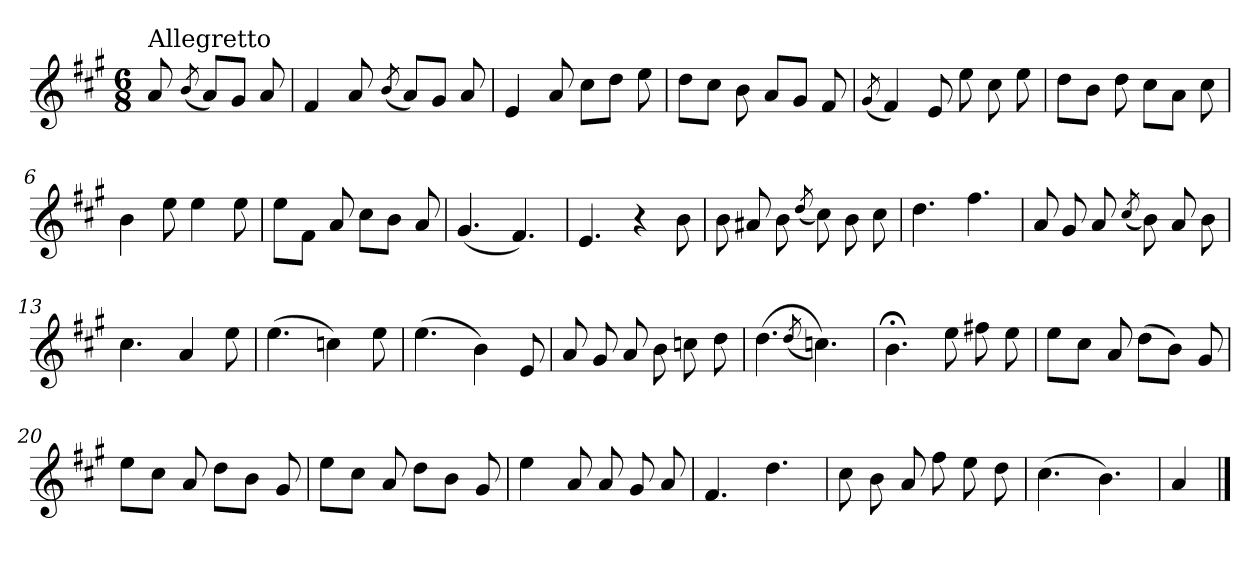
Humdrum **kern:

**kern
*part1
*staff1
*clefG2
*k[f#c#g#]
*A:
*M6/8
=
!LO:TX:a:t=Allegretto
8a/
(<8qb/
8a/L)
8g#/J
8a/
=1
4f#/
8a/
(<8qb/
8a/L)
8g#/J
8a/
=2
4e/
8a/
8cc#\L
8dd\J
8ee\
=3
8dd\L
8cc#\J
8b\
8a/L
8g#/J
8f#/
=4
(<8qg#/
4f#/)
8e/
8ee\
8cc#\
8ee\
!!LO:LB:g=z
=5
8dd\L
8b\J
8dd\
8cc#\L
8a\J
8cc#\
=6
4b\
8ee\
4ee\
8ee\
=7
8ee\L
8f#\J
8a/
8cc#\L
8b\J
8a/
=8
(<4.g#/
4.f#/)
=9
4.e/
4r
8b\
=10
8b\
8a#X/
8b\
(<8qdd/
8cc#\)
8b\
8cc#\
=11
4.dd\
4.ff#\
!!LO:LB:g=z
=12
8a/
8g#/
8a/
(<8qcc#/
8b\)
8a/
8b\
=13
4.cc#\
4a/
8ee\
=14
(>4.ee\
4ccn\)
8ee\
=15
(>4.ee\
4b\)
8e/
=16
8a/
8g#/
8a/
8b\
8ccn\
8dd\
=17
(>4.dd\
(<8qdd/
4.ccn\))
=18
4.b;<\
8ee\
8ff#X\
8ee\
!!LO:LB:g=z
=19
8ee\L
8cc#\J
8a/
(>8dd\L
8b\J)
8g#/
=20
8ee\L
8cc#\J
8a/
8dd\L
8b\J
8g#/
=21
8ee\L
8cc#\J
8a/
8dd\L
8b\J
8g#/
=22
4ee\
8a/
8a/
8g#/
8a/
=23
4.f#/
4.dd\
=24
8cc#\
8b\
8a/
8ff#\
8ee\
8dd\
!!LO:LB:g=z
=25
(>4.cc#\
4.b\)
=26
4a/
==
*-
